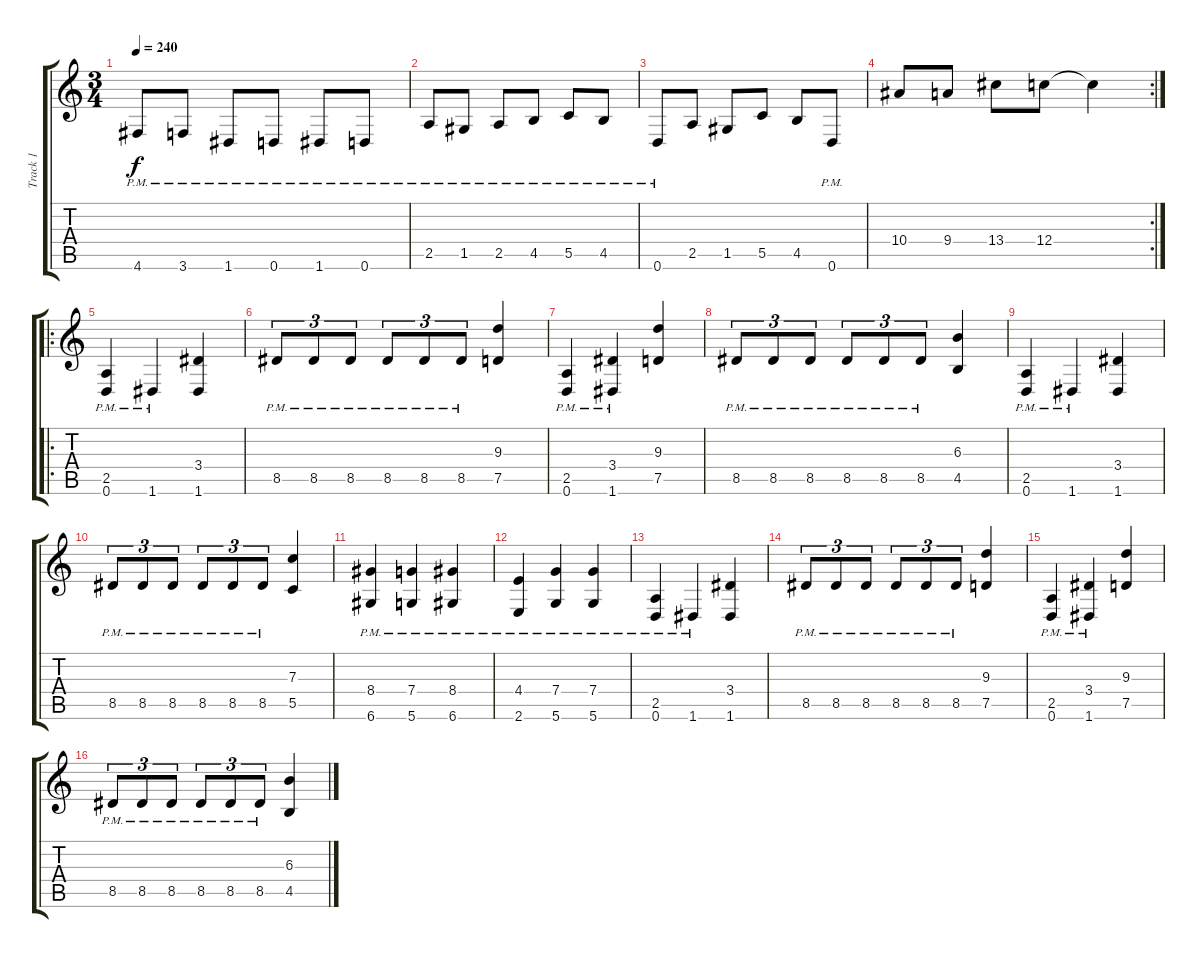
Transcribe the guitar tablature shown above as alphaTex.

\track ("Track 1" "Track 1") {instrument distortionguitar}
\staff {score tabs}
\tuning (D4 A3 F3 C3 G2 D2) {hide}
\ts (3 4)
\tempo 240
\clef g2
\ks c
4.6{pm}.8{dy f} 3.6{pm}.8 1.6{pm}.8 0.6{pm}.8 1.6{pm}.8 0.6{pm}.8 |
2.5{pm}.8 1.5{pm}.8 2.5{pm}.8 4.5{pm}.8 5.5{pm}.8 4.5{pm}.8 |
0.6{pm}.8 2.5.8 1.5.8 5.5.8 4.5.8 0.6{pm}.8 |
\rc 2
10.4.8 9.4.8 13.4.8 12.4.8 12.4{t}.4 |
\ro
(2.5{pm} 0.6{pm}).4 1.6{pm}.4 (3.4 1.6).4 |
8.5{pm}.8{tu (3 2)} 8.5{pm}.8{tu (3 2)} 8.5{pm}.8{tu (3 2)} 8.5{pm}.8{tu (3 2)} 8.5{pm}.8{tu (3 2)} 8.5{pm}.8{tu (3 2)} (9.3 7.5).4 |
(2.5{pm} 0.6{pm}).4 (3.4{pm} 1.6{pm}).4 (9.3 7.5).4 |
8.5{pm}.8{tu (3 2)} 8.5{pm}.8{tu (3 2)} 8.5{pm}.8{tu (3 2)} 8.5{pm}.8{tu (3 2)} 8.5{pm}.8{tu (3 2)} 8.5{pm}.8{tu (3 2)} (6.3 4.5).4 |
(2.5{pm} 0.6{pm}).4 1.6{pm}.4 (3.4 1.6).4 |
8.5{pm}.8{tu (3 2)} 8.5{pm}.8{tu (3 2)} 8.5{pm}.8{tu (3 2)} 8.5{pm}.8{tu (3 2)} 8.5{pm}.8{tu (3 2)} 8.5{pm}.8{tu (3 2)} (7.3 5.5).4 |
(8.4{pm} 6.6{pm}).4 (7.4{pm} 5.6{pm}).4 (8.4{pm} 6.6{pm}).4 |
(4.4{pm} 2.6{pm}).4 (7.4{pm} 5.6{pm}).4 (7.4{pm} 5.6{pm}).4 |
(2.5{pm} 0.6{pm}).4 1.6{pm}.4 (3.4 1.6).4 |
8.5{pm}.8{tu (3 2)} 8.5{pm}.8{tu (3 2)} 8.5{pm}.8{tu (3 2)} 8.5{pm}.8{tu (3 2)} 8.5{pm}.8{tu (3 2)} 8.5{pm}.8{tu (3 2)} (9.3 7.5).4 |
(2.5{pm} 0.6{pm}).4 (3.4{pm} 1.6{pm}).4 (9.3 7.5).4 |
8.5{pm}.8{tu (3 2)} 8.5{pm}.8{tu (3 2)} 8.5{pm}.8{tu (3 2)} 8.5{pm}.8{tu (3 2)} 8.5{pm}.8{tu (3 2)} 8.5{pm}.8{tu (3 2)} (6.3 4.5).4
